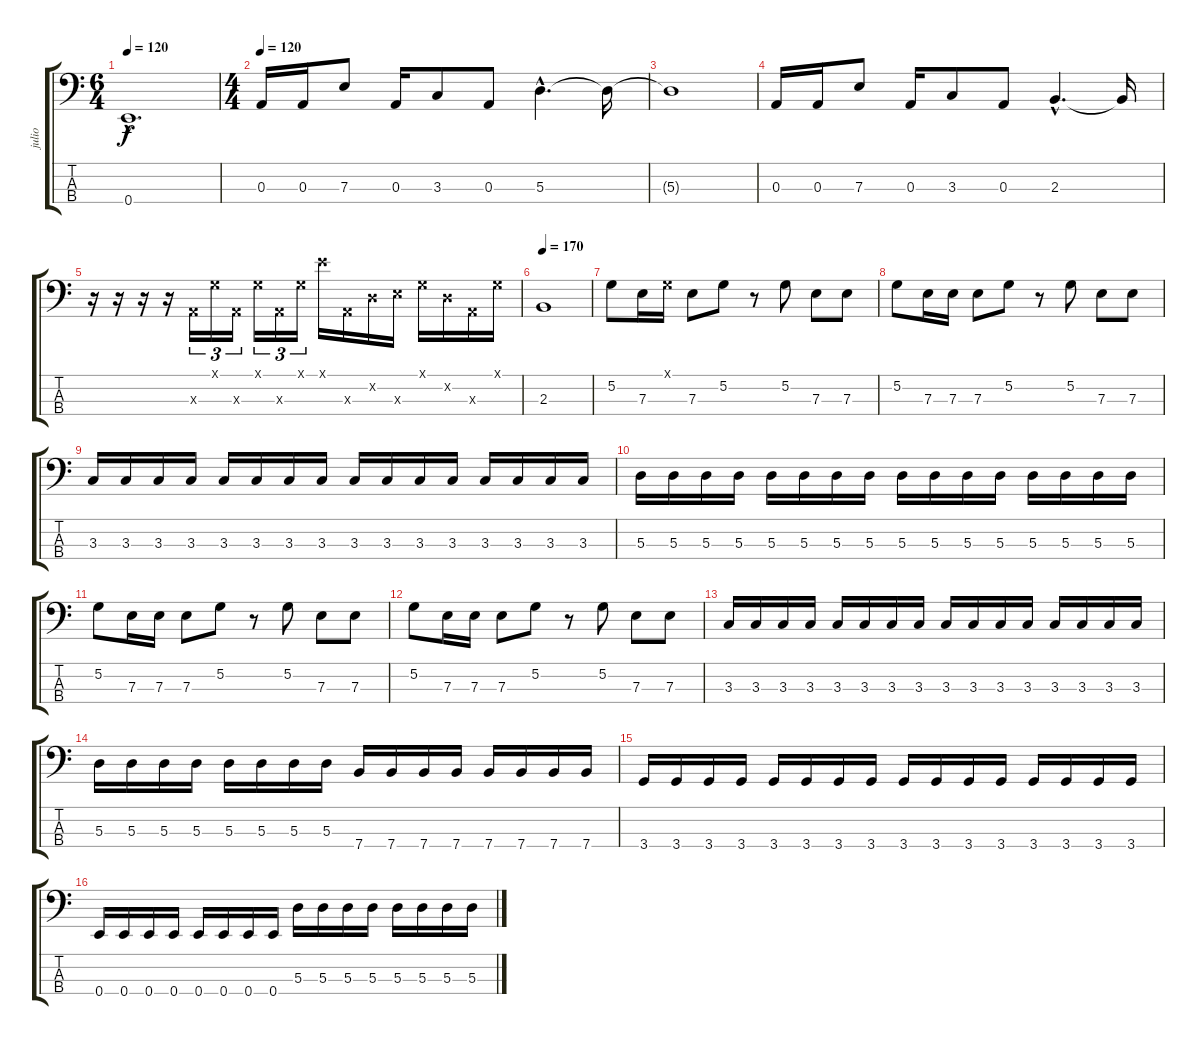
\track ("julio" "julio") {instrument electricbassfinger}
\staff {score tabs}
\tuning (G2 D2 A1 E1) {hide}
\ts (6 4)
\tempo 120
\clef f4
\ks c
0.4{hac}.1{d dy f} |
\ts (4 4)
\tempo 120
0.3.16 0.3.16 7.3.8 0.3.16 3.3.8 0.3.8 5.3{hac}.4{d} 5.3{t}.16 |
5.3{t}.1 |
0.3.16 0.3.16 7.3.8 0.3.16 3.3.8 0.3.8 2.3{hac}.4{d} 2.3{t}.16 |
r.16{instrument slapbass1} r.16 r.16 r.16 0.3{x}.16{tu (3 2)} 0.1{x}.16{tu (3 2)} 0.3{x}.16{tu (3 2)} 0.1{x}.16{tu (3 2)} 0.3{x}.16{tu (3 2)} 0.1{x}.16{tu (3 2)} 9.1{x}.16 0.3{x}.16 0.2{x}.16 7.3{x}.16 0.1{x}.16 0.2{x}.16 0.3{x}.16 0.1{x}.16 |
\tempo 170
2.3.1{volume 16 instrument electricbassfinger} |
5.2.8 7.3.16 0.1{x}.16 7.3.8 5.2.8 r.8 5.2.8 7.3.8 7.3.8 |
5.2.8 7.3.16 7.3.16 7.3.8 5.2.8 r.8 5.2.8 7.3.8 7.3.8 |
3.3.16 3.3.16 3.3.16 3.3.16 3.3.16 3.3.16 3.3.16 3.3.16 3.3.16 3.3.16 3.3.16 3.3.16 3.3.16 3.3.16 3.3.16 3.3.16 |
5.3.16 5.3.16 5.3.16 5.3.16 5.3.16 5.3.16 5.3.16 5.3.16 5.3.16 5.3.16 5.3.16 5.3.16 5.3.16 5.3.16 5.3.16 5.3.16 |
5.2.8 7.3.16 7.3.16 7.3.8 5.2.8 r.8 5.2.8 7.3.8 7.3.8 |
5.2.8 7.3.16 7.3.16 7.3.8 5.2.8 r.8 5.2.8 7.3.8 7.3.8 |
3.3.16 3.3.16 3.3.16 3.3.16 3.3.16 3.3.16 3.3.16 3.3.16 3.3.16 3.3.16 3.3.16 3.3.16 3.3.16 3.3.16 3.3.16 3.3.16 |
5.3.16 5.3.16 5.3.16 5.3.16 5.3.16 5.3.16 5.3.16 5.3.16 7.4.16 7.4.16 7.4.16 7.4.16 7.4.16 7.4.16 7.4.16 7.4.16 |
3.4.16 3.4.16 3.4.16 3.4.16 3.4.16 3.4.16 3.4.16 3.4.16 3.4.16 3.4.16 3.4.16 3.4.16 3.4.16 3.4.16 3.4.16 3.4.16 |
0.4.16 0.4.16 0.4.16 0.4.16 0.4.16 0.4.16 0.4.16 0.4.16 5.3.16 5.3.16 5.3.16 5.3.16 5.3.16 5.3.16 5.3.16 5.3.16
